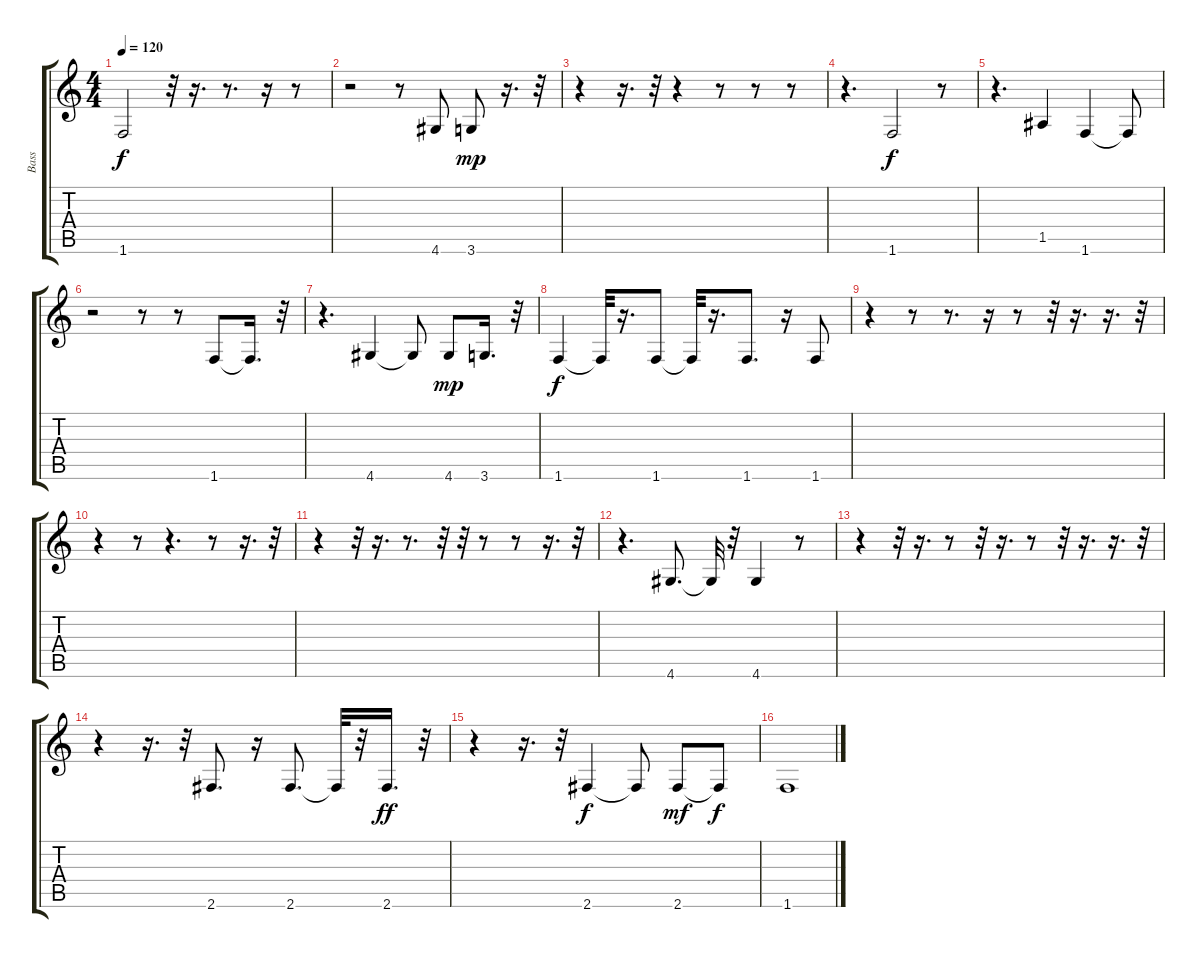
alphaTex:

\track ("Bass" "Bass") {instrument slapbass2}
\staff {score tabs}
\tuning (E4 B3 G3 D3 A2 E2) {hide}
\ts (4 4)
\tempo 120
\clef g2
\ks c
1.6{t}.2{dy f} r.32 r.16{d} r.8{d} r.16 r.8 |
r.2 r.8 4.6.8 3.6.8{dy mp} r.16{d} r.32 |
r.4 r.16{d} r.32 r.4 r.8 r.8 r.8 |
r.4{d} 1.6.2{dy f} r.8 |
r.4{d} 1.5.4 1.6.4 1.6{t}.8 |
r.2 r.8 r.8 1.6.8 1.6{t}.16{d} r.32 |
r.4{d} 4.6.4 4.6{t}.8 4.6.8{dy mp} 3.6.16{d} r.32 |
1.6.4{dy f} 1.6{t}.32 r.16{d} 1.6.8 1.6{t}.32 r.16{d} 1.6.8{d} r.16 1.6.8 |
r.4 r.8 r.8{d} r.16 r.8 r.32 r.16{d} r.16{d} r.32 |
r.4 r.8 r.4{d} r.8 r.16{d} r.32 |
r.4 r.32 r.16{d} r.8{d} r.32 r.32 r.8 r.8 r.16{d} r.32 |
r.4{d} 4.6.8{d} 4.6{t}.32 r.32 4.6.4 r.8 |
r.4 r.32 r.16{d} r.8 r.32 r.16{d} r.8 r.32 r.16{d} r.16{d} r.32 |
r.4 r.16{d} r.32 2.6.8{d} r.16 2.6.8{d} 2.6{t}.32 r.32 2.6.16{d dy ff} r.32 |
r.4 r.16{d} r.32 2.6.4{dy f} 2.6{t}.8 2.6.8{dy mf} 2.6{t}.8{dy f} |
1.6.1
